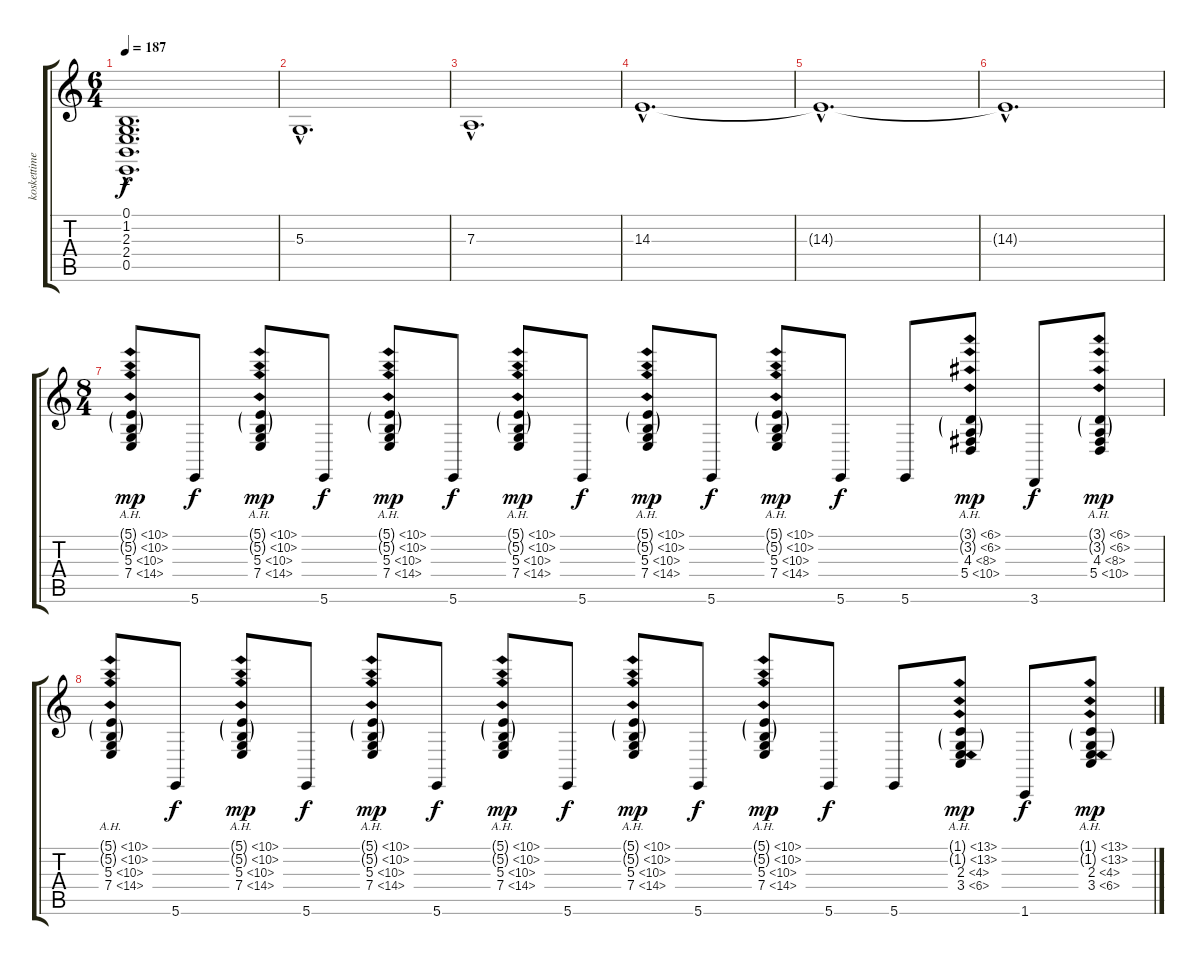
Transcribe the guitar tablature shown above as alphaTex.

\track ("koskettimet 1" "koskettime") {instrument stringensemble1}
\staff {score tabs}
\tuning (B3 Gb3 D3 A2 E2 B1) {hide}
\ts (6 4)
\tempo 187
\clef g2
\ks c
(0.1{hac t} 1.2{hac t} 2.3{hac t} 2.4{hac t} 0.5{hac t}).1{d dy f} |
5.3{hac}.1{d} |
7.3{hac}.1{d} |
14.3{hac}.1{d} |
14.3{hac t}.1{d} |
14.3{hac t}.1{d} |
\ts (8 4)
(5.1{ah 5 g} 5.2{ah 5 g} 5.3{ah 5} 7.4{ah 7}).8{dy mp} 5.6.8{dy f} (5.1{ah 5 g} 5.2{ah 5 g} 5.3{ah 5} 7.4{ah 7}).8{dy mp} 5.6.8{dy f} (5.1{ah 5 g} 5.2{ah 5 g} 5.3{ah 5} 7.4{ah 7}).8{dy mp} 5.6.8{dy f} (5.1{ah 5 g} 5.2{ah 5 g} 5.3{ah 5} 7.4{ah 7}).8{dy mp} 5.6.8{dy f} (5.1{ah 5 g} 5.2{ah 5 g} 5.3{ah 5} 7.4{ah 7}).8{dy mp} 5.6.8{dy f} (5.1{ah 5 g} 5.2{ah 5 g} 5.3{ah 5} 7.4{ah 7}).8{dy mp} 5.6.8{dy f} 5.6.8 (3.1{ah 3 g} 3.2{ah 3 g} 4.3{ah 4} 5.4{ah 5}).8{dy mp} 3.6.8{dy f} (3.1{ah 3 g} 3.2{ah 3 g} 4.3{ah 4} 5.4{ah 5}).8{dy mp} |
(5.1{ah 5 g} 5.2{ah 5 g} 5.3{ah 5} 7.4{ah 7}).8 5.6.8{dy f} (5.1{ah 5 g} 5.2{ah 5 g} 5.3{ah 5} 7.4{ah 7}).8{dy mp} 5.6.8{dy f} (5.1{ah 5 g} 5.2{ah 5 g} 5.3{ah 5} 7.4{ah 7}).8{dy mp} 5.6.8{dy f} (5.1{ah 5 g} 5.2{ah 5 g} 5.3{ah 5} 7.4{ah 7}).8{dy mp} 5.6.8{dy f} (5.1{ah 5 g} 5.2{ah 5 g} 5.3{ah 5} 7.4{ah 7}).8{dy mp} 5.6.8{dy f} (5.1{ah 5 g} 5.2{ah 5 g} 5.3{ah 5} 7.4{ah 7}).8{dy mp} 5.6.8{dy f} 5.6.8 (1.1{ah 12 g} 1.2{ah 12 g} 2.3{ah 2} 3.4{ah 3}).8{dy mp} 1.6.8{dy f} (1.1{ah 12 g} 1.2{ah 12 g} 2.3{ah 2} 3.4{ah 3}).8{dy mp}
